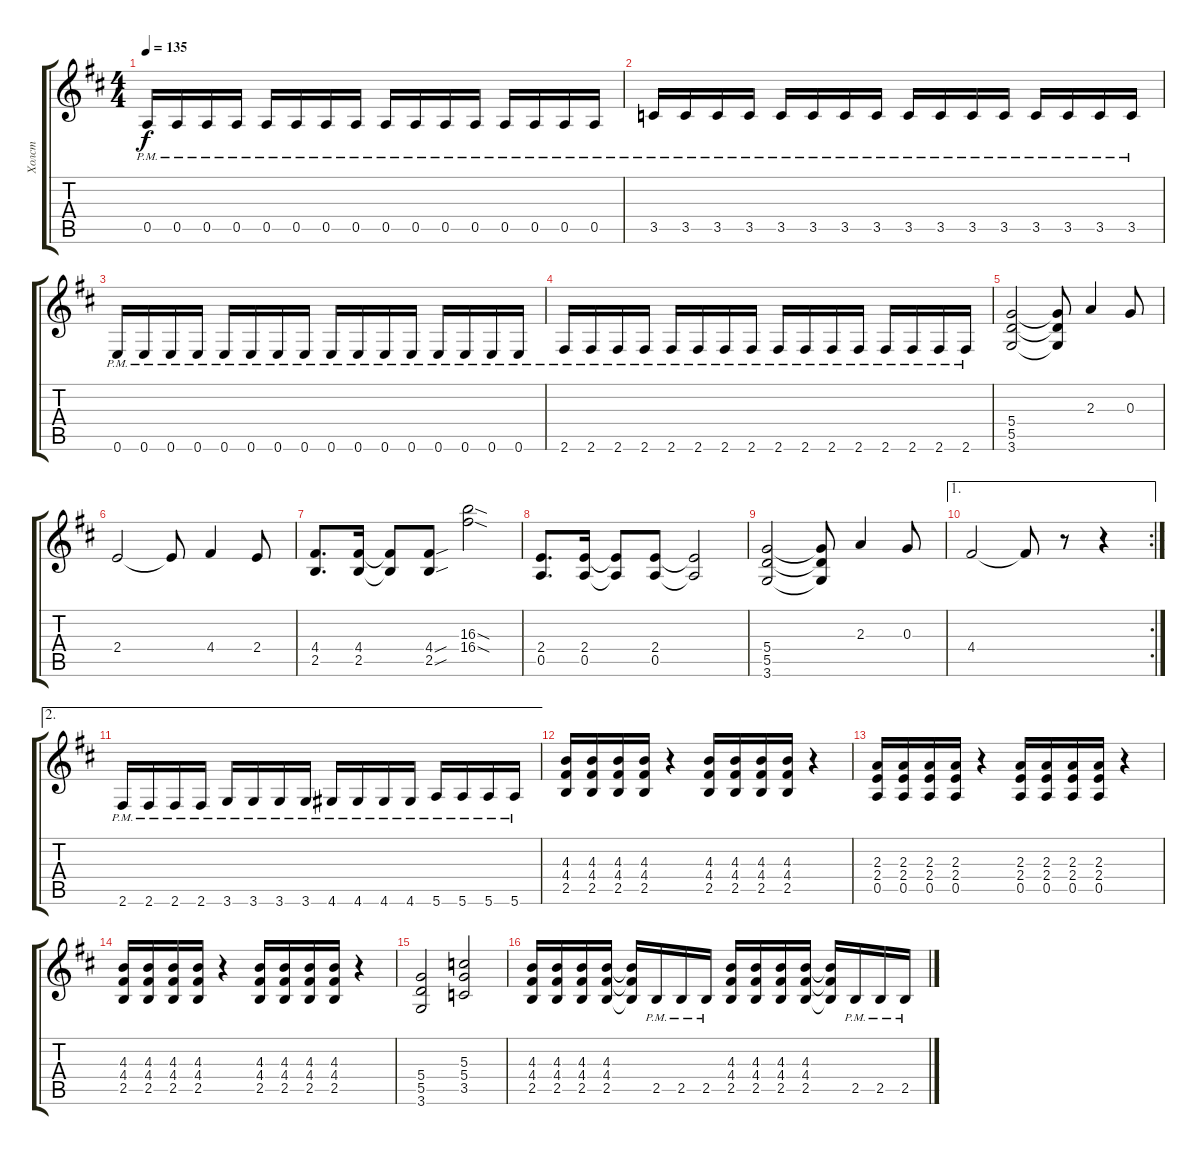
\track ("Холст" "Холст") {instrument overdrivenguitar}
\staff {score tabs}
\tuning (E4 B3 G3 D3 A2 E2) {hide}
\ts (4 4)
\tempo 135
\clef g2
\ks d
0.5{pm}.16{dy f} 0.5{pm}.16 0.5{pm}.16 0.5{pm}.16 0.5{pm}.16 0.5{pm}.16 0.5{pm}.16 0.5{pm}.16 0.5{pm}.16 0.5{pm}.16 0.5{pm}.16 0.5{pm}.16 0.5{pm}.16 0.5{pm}.16 0.5{pm}.16 0.5{pm}.16 |
3.5{pm}.16 3.5{pm}.16 3.5{pm}.16 3.5{pm}.16 3.5{pm}.16 3.5{pm}.16 3.5{pm}.16 3.5{pm}.16 3.5{pm}.16 3.5{pm}.16 3.5{pm}.16 3.5{pm}.16 3.5{pm}.16 3.5{pm}.16 3.5{pm}.16 3.5{pm}.16 |
0.6{pm}.16 0.6{pm}.16 0.6{pm}.16 0.6{pm}.16 0.6{pm}.16 0.6{pm}.16 0.6{pm}.16 0.6{pm}.16 0.6{pm}.16 0.6{pm}.16 0.6{pm}.16 0.6{pm}.16 0.6{pm}.16 0.6{pm}.16 0.6{pm}.16 0.6{pm}.16 |
2.6{pm}.16 2.6{pm}.16 2.6{pm}.16 2.6{pm}.16 2.6{pm}.16 2.6{pm}.16 2.6{pm}.16 2.6{pm}.16 2.6{pm}.16 2.6{pm}.16 2.6{pm}.16 2.6{pm}.16 2.6{pm}.16 2.6{pm}.16 2.6{pm}.16 2.6{pm}.16 |
(5.4 5.5 3.6).2 (5.4{t} 5.5{t} 3.6{t}).8 2.3.4 0.3.8 |
2.4.2 2.4{t}.8 4.4.4 2.4.8 |
(4.4 2.5).8{d} (4.4 2.5).16 (4.4{t} 2.5{t}).8 (4.4{sou} 2.5{sou}).8 (16.3{sod} 16.4{sod}).2 |
(2.4 0.5).8{d} (2.4 0.5).16 (2.4{t} 0.5{t}).8 (2.4 0.5).8 (2.4{t} 0.5{t}).2 |
(5.4 5.5 3.6).2 (5.4{t} 5.5{t} 3.6{t}).8 2.3.4 0.3.8 |
\ae 1
\rc 2
4.4.2 4.4{t}.8 r.8 r.4 |
\ae 2
2.6{pm}.16 2.6{pm}.16 2.6{pm}.16 2.6{pm}.16 3.6{pm}.16 3.6{pm}.16 3.6{pm}.16 3.6{pm}.16 4.6{pm}.16 4.6{pm}.16 4.6{pm}.16 4.6{pm}.16 5.6{pm}.16 5.6{pm}.16 5.6{pm}.16 5.6{pm}.16 |
(4.3 4.4 2.5).16 (4.3 4.4 2.5).16 (4.3 4.4 2.5).16 (4.3 4.4 2.5).16 r.4 (4.3 4.4 2.5).16 (4.3 4.4 2.5).16 (4.3 4.4 2.5).16 (4.3 4.4 2.5).16 r.4 |
(2.3 2.4 0.5).16 (2.3 2.4 0.5).16 (2.3 2.4 0.5).16 (2.3 2.4 0.5).16 r.4 (2.3 2.4 0.5).16 (2.3 2.4 0.5).16 (2.3 2.4 0.5).16 (2.3 2.4 0.5).16 r.4 |
(4.3 4.4 2.5).16 (4.3 4.4 2.5).16 (4.3 4.4 2.5).16 (4.3 4.4 2.5).16 r.4 (4.3 4.4 2.5).16 (4.3 4.4 2.5).16 (4.3 4.4 2.5).16 (4.3 4.4 2.5).16 r.4 |
(5.4 5.5 3.6).2 (5.3 5.4 3.5).2 |
(4.3 4.4 2.5).16 (4.3 4.4 2.5).16 (4.3 4.4 2.5).16 (4.3 4.4 2.5).16 (4.3{t} 4.4{t} 2.5{t}).16 2.5{pm}.16 2.5{pm}.16 2.5{pm}.16 (4.3 4.4 2.5).16 (4.3 4.4 2.5).16 (4.3 4.4 2.5).16 (4.3 4.4 2.5).16 (4.3{t} 4.4{t} 2.5{t}).16 2.5{pm}.16 2.5{pm}.16 2.5{pm}.16
